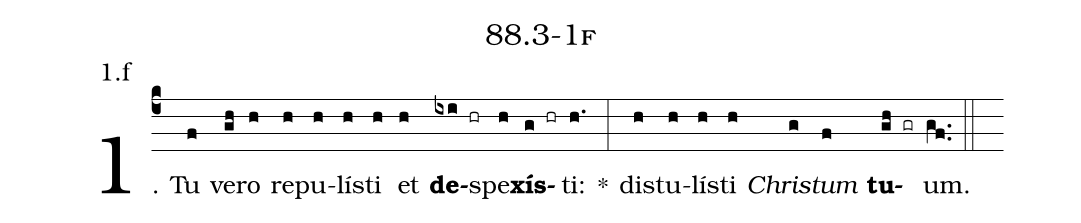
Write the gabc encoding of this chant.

name: 88.3-1f;
annotation: 1.f;
%%
(c4)1. Tu(f) ve(gh)ro(h) re(h)pu(h)lís(h)ti(h) et(h) <b>de</b>(ixi hr)spe(h)<b>xís</b>(g hr)ti:(h.) *(:) dis(h)tu(h)lís(h)ti(h) <i>Chris</i>(g)<i>tum</i>(f) <b>tu</b>(gh gr)um.(gf..) (::)


%E(h) u(h) o(g) u(f) a(gh) e.(gf..) (::)
